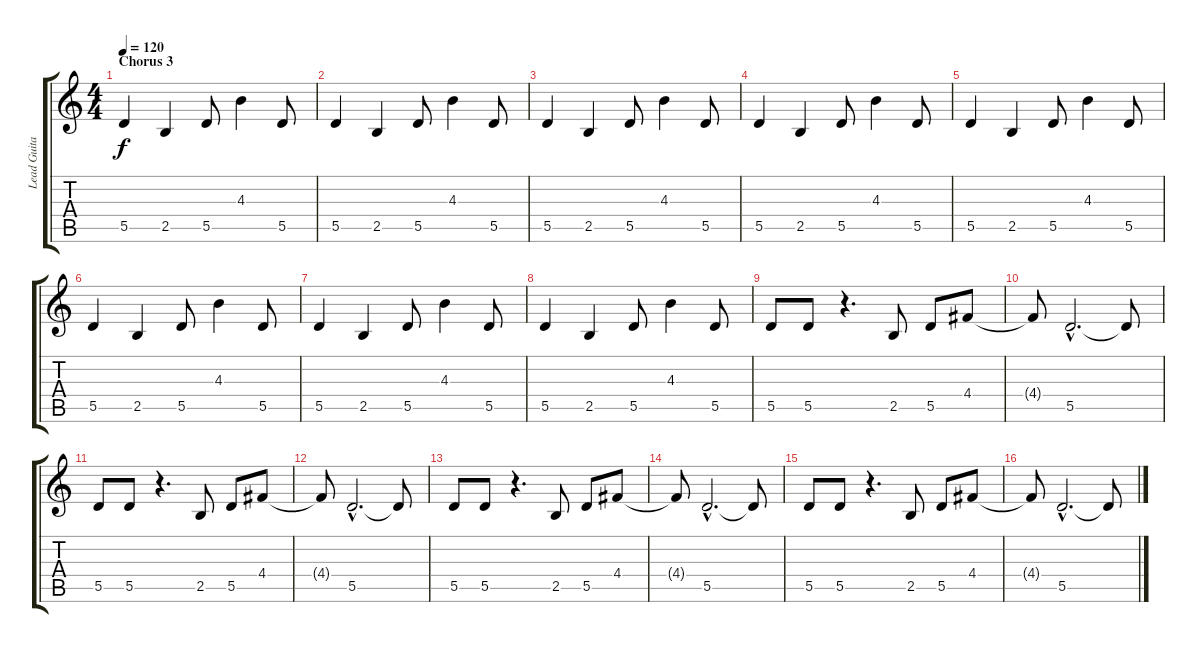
\track ("Lead Guitar" "Lead Guita") {instrument overdrivenguitar}
\staff {score tabs}
\tuning (E4 B3 G3 D3 A2 D2) {hide}
\ts (4 4)
\section ("" "Chorus 3")
\tempo 120
\clef g2
\ks c
5.5.4{dy f instrument electricguitarclean} 2.5.4 5.5.8 4.3.4 5.5.8 |
5.5.4{instrument electricguitarclean} 2.5.4 5.5.8 4.3.4 5.5.8 |
5.5.4{instrument electricguitarclean} 2.5.4 5.5.8 4.3.4 5.5.8 |
5.5.4{instrument electricguitarclean} 2.5.4 5.5.8 4.3.4 5.5.8 |
5.5.4{instrument electricguitarclean} 2.5.4 5.5.8 4.3.4 5.5.8 |
5.5.4{instrument electricguitarclean} 2.5.4 5.5.8 4.3.4 5.5.8 |
5.5.4{instrument electricguitarclean} 2.5.4 5.5.8 4.3.4 5.5.8 |
5.5.4{instrument electricguitarclean} 2.5.4 5.5.8 4.3.4 5.5.8 |
5.5.8{instrument overdrivenguitar} 5.5.8 r.4{d} 2.5.8 5.5.8 4.4.8 |
4.4{t}.8 5.5{hac}.2{d} 5.5{t}.8 |
5.5.8{instrument overdrivenguitar} 5.5.8 r.4{d} 2.5.8 5.5.8 4.4.8 |
4.4{t}.8 5.5{hac}.2{d} 5.5{t}.8 |
5.5.8{instrument overdrivenguitar} 5.5.8 r.4{d} 2.5.8 5.5.8 4.4.8 |
4.4{t}.8 5.5{hac}.2{d} 5.5{t}.8 |
5.5.8{instrument overdrivenguitar} 5.5.8 r.4{d} 2.5.8 5.5.8 4.4.8 |
4.4{t}.8 5.5{hac}.2{d} 5.5{t}.8
